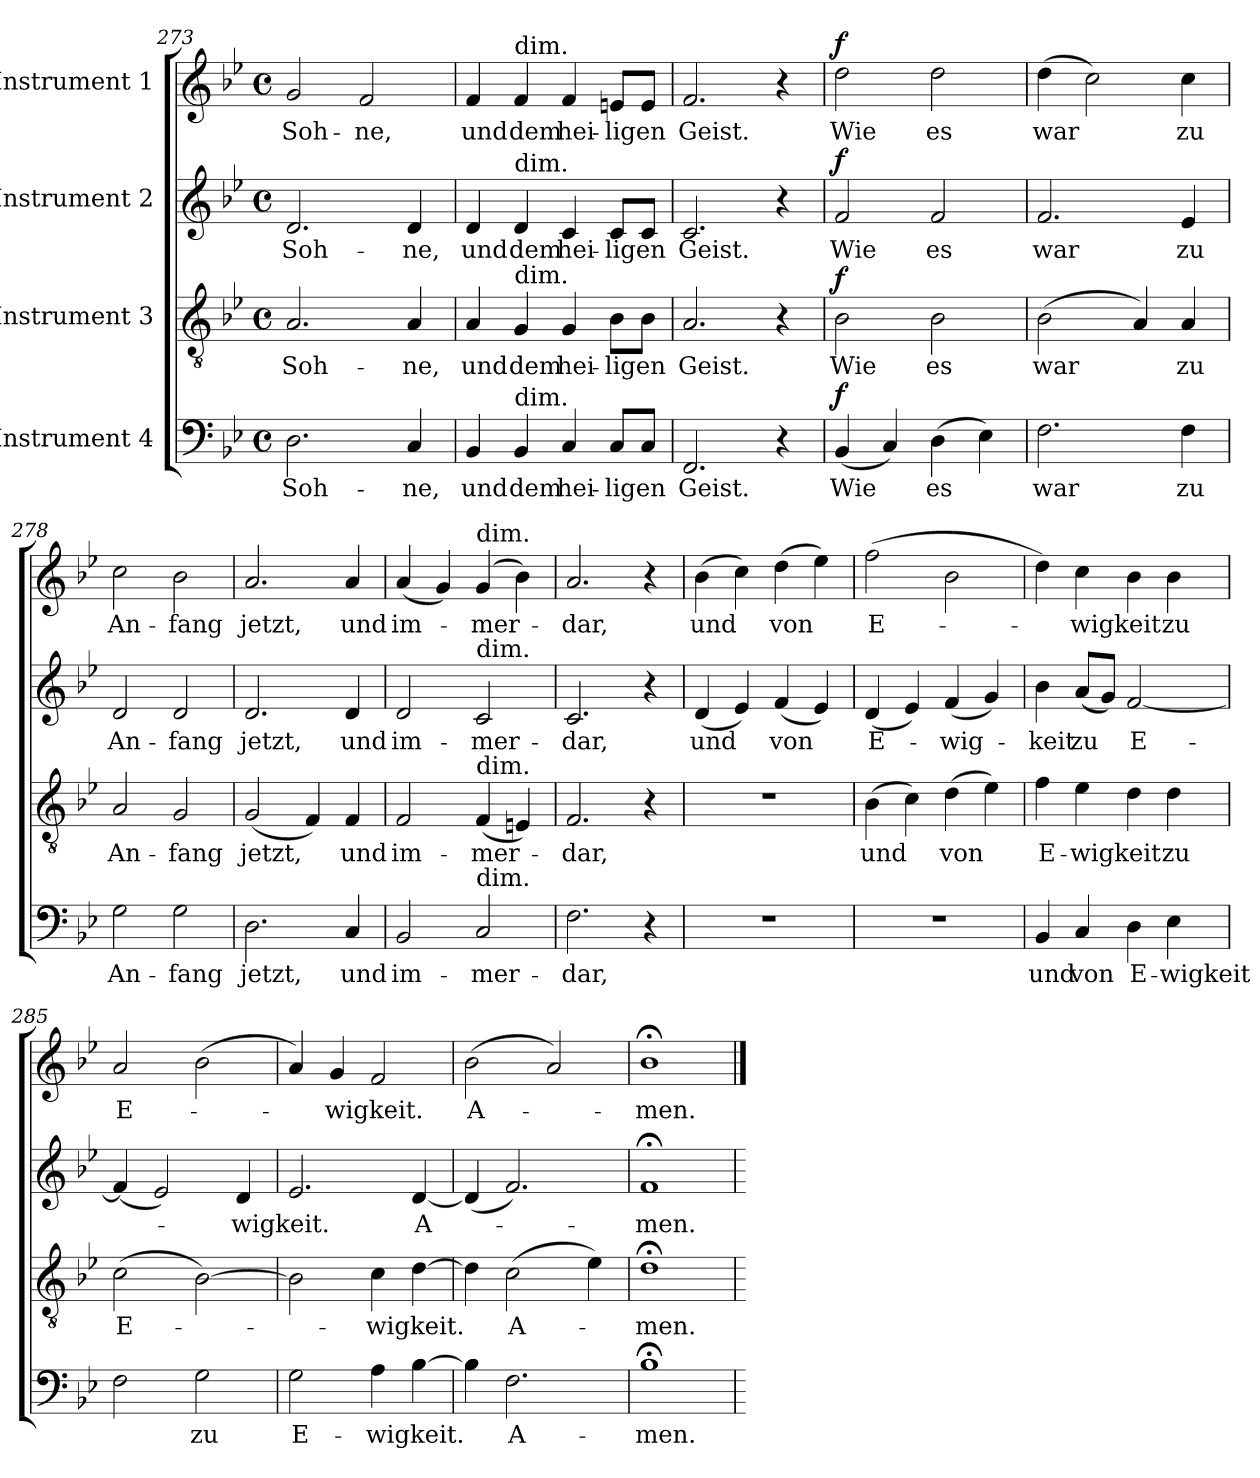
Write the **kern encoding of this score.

**kern	**text	**dynam	**kern	**text	**dynam	**kern	**text	**dynam	**kern	**text	**dynam
*part4	*part4	*part4	*part3	*part3	*part3	*part2	*part2	*part2	*part1	*part1	*part1
*staff4	*staff4	*staff4	*staff3	*staff3	*staff3	*staff2	*staff2	*staff2	*staff1	*staff1	*staff1
*I"Instrument 4	*	*	*I"Instrument 3	*	*	*I"Instrument 2	*	*	*I"Instrument 1	*	*
*clefF4	*	*	*clefGv2	*	*	*clefG2	*	*	*clefG2	*	*
*k[b-e-]	*	*	*k[b-e-]	*	*	*k[b-e-]	*	*	*k[b-e-]	*	*
*B-:	*	*	*B-:	*	*	*B-:	*	*	*B-:	*	*
*M4/4	*	*	*M4/4	*	*	*M4/4	*	*	*M4/4	*	*
*met(c)	*	*	*met(c)	*	*	*met(c)	*	*	*met(c)	*	*
=273	=273	=273	=273	=273	=273	=273	=273	=273	=273	=273	=273
!	!LO:LY:b:cj	!	!	!LO:LY:b:cj	!	!	!LO:LY:b:cj	!	!	!LO:LY:b:cj	!
2.D\	Soh-	.	2.A/	Soh-	.	2.d/	Soh-	.	2g/	Soh-	.
!	!	!	!	!	!	!	!	!	!	!LO:LY:b:cj	!
.	.	.	.	.	.	.	.	.	2f/	-ne,	.
!	!LO:LY:b:cj	!	!	!LO:LY:b:cj	!	!	!LO:LY:b:cj	!	!	!	!
4C/	-ne,	.	4A/	-ne,	.	4d/	-ne,	.	.	.	.
=274	=274	=274	=274	=274	=274	=274	=274	=274	=274	=274	=274
!	!LO:LY:b:cj	!	!	!LO:LY:b:cj	!	!	!LO:LY:b:cj	!	!	!LO:LY:b:cj	!
4BB-/	und	.	4A/	und	.	4d/	und	.	4f/	und	.
!	!	!	!	!	!	!	!	!	!LO:TX:a:t=dim.	!	!
!	!	!	!	!	!	!LO:TX:a:t=dim.	!	!	!	!	!
!	!	!	!LO:TX:a:t=dim.	!	!	!	!	!	!	!	!
!LO:TX:a:t=dim.	!	!	!	!	!	!	!	!	!	!	!
!	!LO:LY:b:cj	!	!	!LO:LY:b:cj	!	!	!LO:LY:b:cj	!	!	!LO:LY:b:cj	!
4BB-/	dem	.	4G/	dem	.	4d/	dem	.	4f/	dem	.
!	!LO:LY:b:cj	!	!	!LO:LY:b:cj	!	!	!LO:LY:b:cj	!	!	!LO:LY:b:cj	!
4C/	hei-	.	4G/	hei-	.	4c/	hei-	.	4f/	hei-	.
!	!LO:LY:b	!	!	!LO:LY:b	!	!	!LO:LY:b	!	!	!LO:LY:b	!
8C/L	-ligen	.	8B-\L	-ligen	.	8c/L	-ligen	.	8en/L	-ligen	.
8C/J	.	.	8B-\J	.	.	8c/J	.	.	8e/J	.	.
=275	=275	=275	=275	=275	=275	=275	=275	=275	=275	=275	=275
!	!LO:LY:b:cj	!	!	!LO:LY:b:cj	!	!	!LO:LY:b:cj	!	!	!LO:LY:b:cj	!
2.FF/	Geist.	.	2.A/	Geist.	.	2.c/	Geist.	.	2.f/	Geist.	.
4r	.	.	4r	.	.	4r	.	.	4r	.	.
=276	=276	=276	=276	=276	=276	=276	=276	=276	=276	=276	=276
!	!LO:LY:b	!LO:DY:a	!	!LO:LY:b:cj	!LO:DY:a	!	!LO:LY:b:cj	!LO:DY:a	!	!LO:LY:b:cj	!LO:DY:a
(<4BB-/	Wie	f	2B-\	Wie	f	2f/	Wie	f	2dd\	Wie	f
4C/)	.	.	.	.	.	.	.	.	.	.	.
!	!LO:LY:b:cj	!	!	!LO:LY:b:cj	!	!	!LO:LY:b:cj	!	!	!LO:LY:b:cj	!
(>4D\	es	.	2B-\	es	.	2f/	es	.	2dd\	es	.
4E-\)	.	.	.	.	.	.	.	.	.	.	.
=277	=277	=277	=277	=277	=277	=277	=277	=277	=277	=277	=277
!	!LO:LY:b:cj	!	!	!LO:LY:b	!	!	!LO:LY:b:cj	!	!	!LO:LY:b	!
2.F\	war	.	(>2B-\	war	.	2.f/	war	.	(>4dd\	war	.
.	.	.	.	.	.	.	.	.	2cc\)	.	.
.	.	.	4A/)	.	.	.	.	.	.	.	.
!	!LO:LY:b:cj	!	!	!LO:LY:b:cj	!	!	!LO:LY:b:cj	!	!	!LO:LY:b:cj	!
4F\	zu	.	4A/	zu	.	4e-/	zu	.	4cc\	zu	.
=278	=278	=278	=278	=278	=278	=278	=278	=278	=278	=278	=278
!	!LO:LY:b:cj	!	!	!LO:LY:b:cj	!	!	!LO:LY:b:cj	!	!	!LO:LY:b:cj	!
2G\	An-	.	2A/	An-	.	2d/	An-	.	2cc\	An-	.
!	!LO:LY:b:cj	!	!	!LO:LY:b:cj	!	!	!LO:LY:b:cj	!	!	!LO:LY:b:cj	!
2G\	-fang	.	2G/	-fang	.	2d/	-fang	.	2b-\	-fang	.
!!LO:LB:g=z
=279	=279	=279	=279	=279	=279	=279	=279	=279	=279	=279	=279
!	!LO:LY:b:cj	!	!	!LO:LY:b	!	!	!LO:LY:b:cj	!	!	!LO:LY:b:cj	!
2.D\	jetzt,	.	(<2G/	jetzt,	.	2.d/	jetzt,	.	2.a/	jetzt,	.
.	.	.	4F/)	.	.	.	.	.	.	.	.
!	!LO:LY:b:cj	!	!	!LO:LY:b:cj	!	!	!LO:LY:b:cj	!	!	!LO:LY:b:cj	!
4C/	und	.	4F/	und	.	4d/	und	.	4a/	und	.
=280	=280	=280	=280	=280	=280	=280	=280	=280	=280	=280	=280
!	!LO:LY:b:cj	!	!	!LO:LY:b:cj	!	!	!LO:LY:b:cj	!	!	!LO:LY:b:cj	!
2BB-/	im-	.	2F/	im-	.	2d/	im-	.	(<4a/	im-	.
.	.	.	.	.	.	.	.	.	4g/)	.	.
!	!	!	!	!	!	!	!	!	!LO:TX:a:t=dim.	!	!
!	!	!	!	!	!	!LO:TX:a:t=dim.	!	!	!	!	!
!	!	!	!LO:TX:a:t=dim.	!	!	!	!	!	!	!	!
!LO:TX:a:t=dim.	!	!	!	!	!	!	!	!	!	!	!
!	!LO:LY:b:cj	!	!	!LO:LY:b	!	!	!LO:LY:b:cj	!	!	!LO:LY:b	!
2C/	-mer-	.	(<4F/	-mer-	.	2c/	-mer-	.	(>4g/	-mer-	.
.	.	.	4En/)	.	.	.	.	.	4b-\)	.	.
=281	=281	=281	=281	=281	=281	=281	=281	=281	=281	=281	=281
!	!LO:LY:b:cj	!	!	!LO:LY:b:cj	!	!	!LO:LY:b:cj	!	!	!LO:LY:b:cj	!
2.F\	-dar,	.	2.F/	-dar,	.	2.c/	-dar,	.	2.a/	-dar,	.
4r	.	.	4r	.	.	4r	.	.	4r	.	.
=282	=282	=282	=282	=282	=282	=282	=282	=282	=282	=282	=282
!	!	!	!	!	!	!	!LO:LY:b	!	!	!LO:LY:b	!
1r	.	.	1r	.	.	(<4d/	und	.	(>4b-\	und	.
.	.	.	.	.	.	4e-/)	.	.	4cc\)	.	.
!	!	!	!	!	!	!	!LO:LY:b	!	!	!LO:LY:b	!
.	.	.	.	.	.	(<4f/	von	.	(>4dd\	von	.
.	.	.	.	.	.	4e-/)	.	.	4ee-\)	.	.
=283	=283	=283	=283	=283	=283	=283	=283	=283	=283	=283	=283
!	!	!	!	!LO:LY:b	!	!	!LO:LY:b:cj	!	!	!LO:LY:b:cj	!
1r	.	.	(>4B-\	und	.	(<4d/	E-	.	(>2ff\	E-	.
.	.	.	4c\)	.	.	4e-/)	.	.	.	.	.
!	!	!	!	!LO:LY:b	!	!	!LO:LY:b	!	!	!	!
.	.	.	(>4d\	von	.	(<4f/	-wig-	.	2b-\	.	.
.	.	.	4e-\)	.	.	4g/)	.	.	.	.	.
=284	=284	=284	=284	=284	=284	=284	=284	=284	=284	=284	=284
!	!LO:LY:b:cj	!	!	!LO:LY:b:cj	!	!	!LO:LY:b:cj	!	!	!	!
4BB-/	und	.	4f\	E-	.	4b-\	-keit	.	4dd\)	.	.
!	!LO:LY:b:cj	!	!	!LO:LY:b	!	!	!LO:LY:b:cj	!	!	!LO:LY:b	!
4C/	von	.	4e-\	-wigkeit	.	(<8a/L	zu	.	4cc\	-wigkeit	.
.	.	.	.	.	.	8g/J)	.	.	.	.	.
!	!LO:LY:b:cj	!	!	!	!	!	!LO:LY:b:cj	!	!	!	!
4D\	E-	.	4d\	.	.	[<2f/	E-	.	4b-\	.	.
!	!LO:LY:b	!	!	!LO:LY:b:cj	!	!	!	!	!	!LO:LY:b:cj	!
4E-\	-wigkeit	.	4d\	zu	.	.	.	.	4b-\	zu	.
=285	=285	=285	=285	=285	=285	=285	=285	=285	=285	=285	=285
!	!	!	!	!LO:LY:b:cj	!	!	!	!	!	!LO:LY:b:cj	!
2F\	.	.	(>2c\	E-	.	(<4f/]	.	.	2a/	E-	.
.	.	.	.	.	.	2e-/)	.	.	.	.	.
!	!LO:LY:b:cj	!	!	!	!	!	!	!	!	!	!
2G\	zu	.	[>2B-\)	.	.	.	.	.	(>2b-\	.	.
!	!	!	!	!	!	!	!LO:LY:b	!	!	!	!
.	.	.	.	.	.	4d/	-wigkeit.	.	.	.	.
=286	=286	=286	=286	=286	=286	=286	=286	=286	=286	=286	=286
!	!LO:LY:b:cj	!	!	!	!	!	!	!	!	!	!
2G\	E-	.	2B-\]	.	.	2.e-/	.	.	4a/)	.	.
!	!	!	!	!	!	!	!	!	!	!LO:LY:b	!
.	.	.	.	.	.	.	.	.	4g/	-wigkeit.	.
!	!LO:LY:b	!	!	!LO:LY:b	!	!	!	!	!	!	!
4A\	-wigkeit.	.	4c\	-wigkeit.	.	.	.	.	2f/	.	.
!	!	!	!	!	!	!	!LO:LY:b:cj	!	!	!	!
[>4B-\	.	.	[>4d\	.	.	[<4d/	A-	.	.	.	.
=287	=287	=287	=287	=287	=287	=287	=287	=287	=287	=287	=287
!	!	!	!	!	!	!	!	!	!	!LO:LY:b:cj	!
4B-\]	.	.	4d\]	.	.	(<4d/]	.	.	(>2b-\	A-	.
!	!LO:LY:b:cj	!	!	!LO:LY:b:cj	!	!	!	!	!	!	!
2.F\	A-	.	(>2c\	A-	.	2.f/)	.	.	.	.	.
.	.	.	.	.	.	.	.	.	2a/)	.	.
.	.	.	4e-\)	.	.	.	.	.	.	.	.
=288	=288	=288	=288	=288	=288	=288	=288	=288	=288	=288	=288
!	!LO:LY:b:cj	!	!	!LO:LY:b:cj	!	!	!LO:LY:b:cj	!	!	!LO:LY:b:cj	!
1B-;<	-men.	.	1d;<	-men.	.	1f;<	-men.	.	1b-;<	-men.	.
=	==	==	=	==	==	=	==	==	==	==	==
*-	*-	*-	*-	*-	*-	*-	*-	*-	*-	*-	*-
